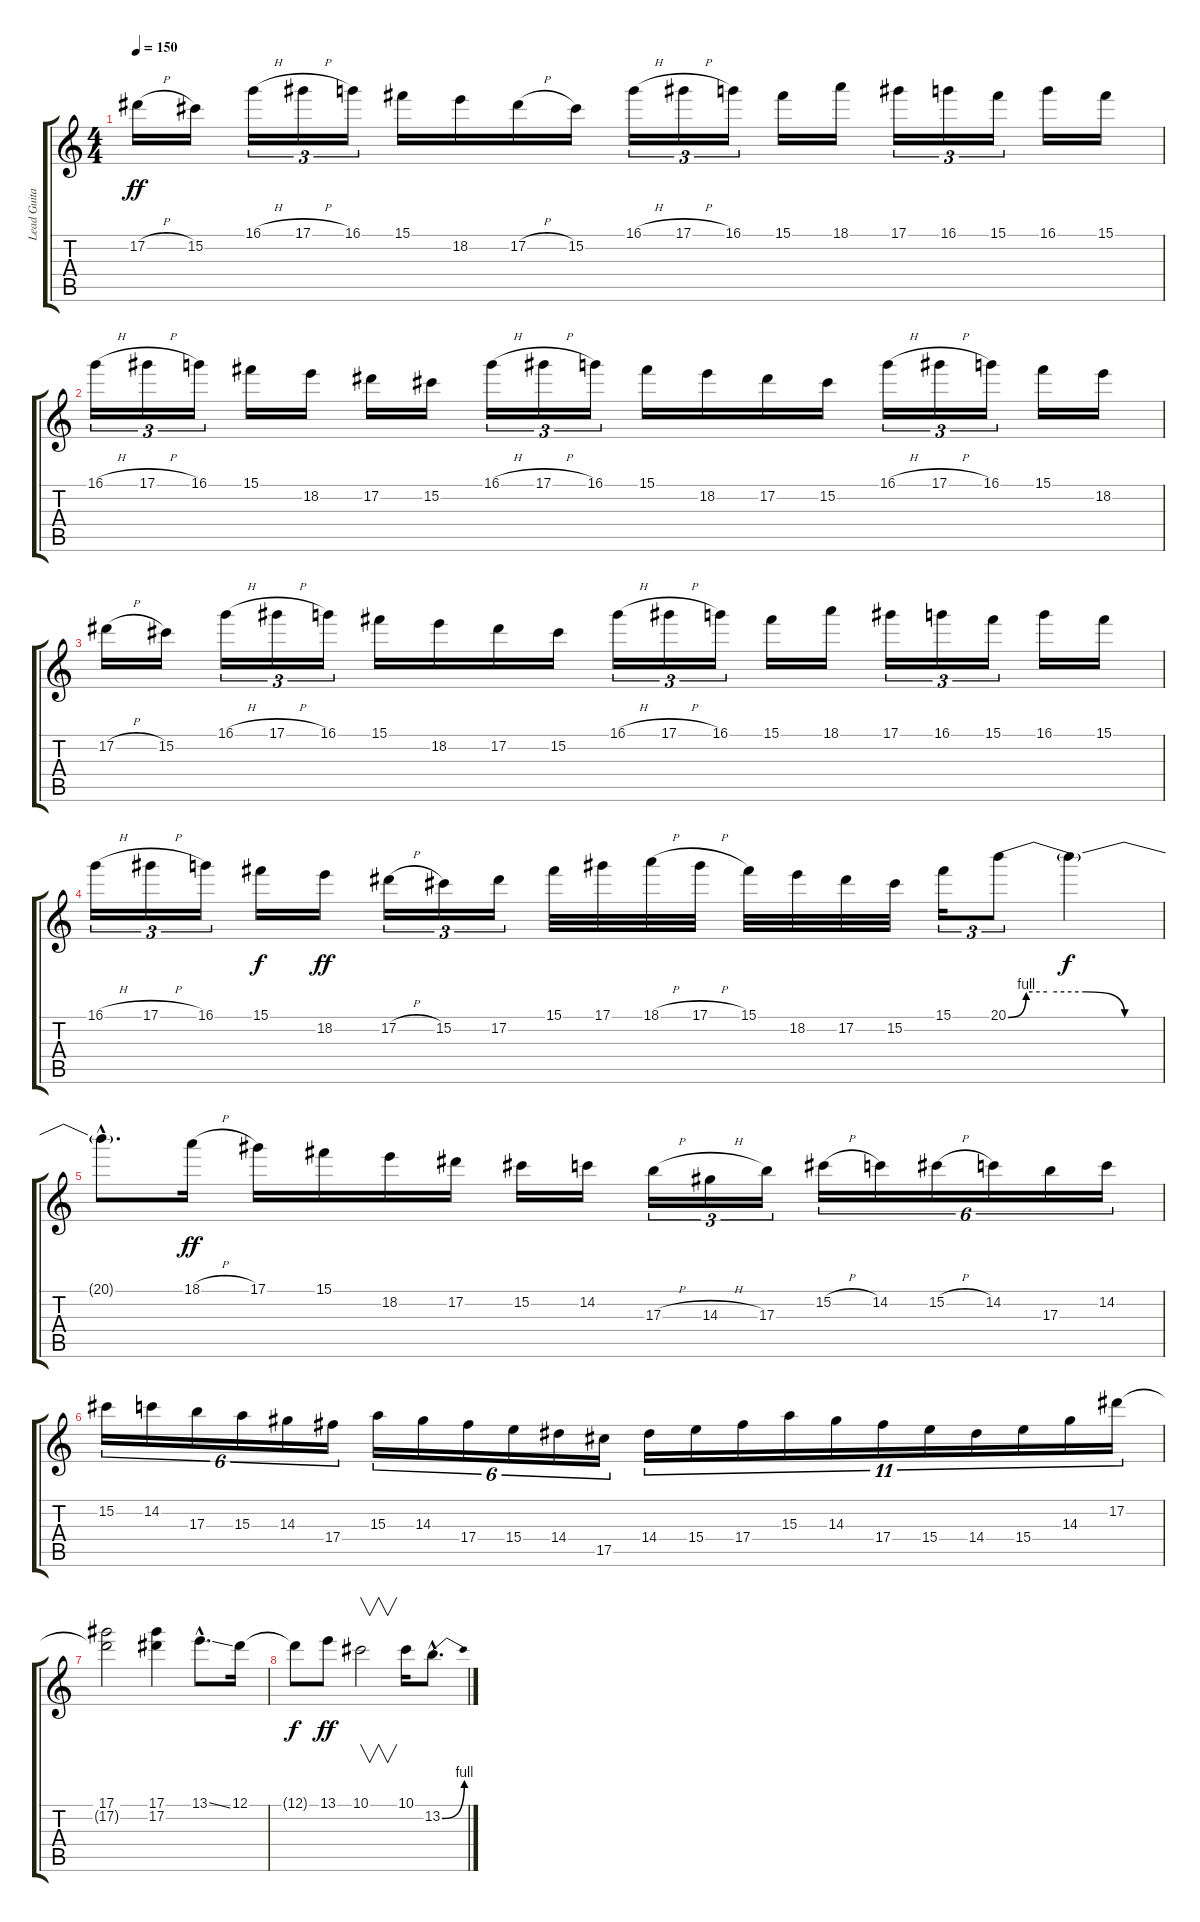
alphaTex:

\track ("Lead Guitar" "Lead Guita") {instrument overdrivenguitar}
\staff {score tabs}
\tuning (Eb4 Bb3 Gb3 Db3 Ab2 Eb2) {hide}
\ts (4 4)
\tempo 150
\clef g2
\ks c
17.2{h}.16{dy ff} 15.2.16 16.1{h}.16{tu (3 2)} 17.1{h}.16{tu (3 2)} 16.1.16{tu (3 2)} 15.1.16 18.2.16 17.2{h}.16 15.2.16 16.1{h}.16{tu (3 2)} 17.1{h}.16{tu (3 2)} 16.1.16{tu (3 2)} 15.1.16 18.1.16 17.1.16{tu (3 2)} 16.1.16{tu (3 2)} 15.1.16{tu (3 2)} 16.1.16 15.1.16 |
16.1{h}.16{tu (3 2)} 17.1{h}.16{tu (3 2)} 16.1.16{tu (3 2)} 15.1.16 18.2.16 17.2.16 15.2.16 16.1{h}.16{tu (3 2)} 17.1{h}.16{tu (3 2)} 16.1.16{tu (3 2)} 15.1.16 18.2.16 17.2.16 15.2.16 16.1{h}.16{tu (3 2)} 17.1{h}.16{tu (3 2)} 16.1.16{tu (3 2)} 15.1.16 18.2.16 |
17.2{h}.16 15.2.16 16.1{h}.16{tu (3 2)} 17.1{h}.16{tu (3 2)} 16.1.16{tu (3 2)} 15.1.16 18.2.16 17.2.16 15.2.16 16.1{h}.16{tu (3 2)} 17.1{h}.16{tu (3 2)} 16.1.16{tu (3 2)} 15.1.16 18.1.16 17.1.16{tu (3 2)} 16.1.16{tu (3 2)} 15.1.16{tu (3 2)} 16.1.16 15.1.16 |
16.1{h}.16{tu (3 2)} 17.1{h}.16{tu (3 2)} 16.1.16{tu (3 2)} 15.1.16{dy f} 18.2.16{dy ff} 17.2{h}.16{tu (3 2)} 15.2.16{tu (3 2)} 17.2.16{tu (3 2)} 15.1.32 17.1.32 18.1{h}.32 17.1{h}.32 15.1.32 18.2.32 17.2.32 15.2.32 15.1.16{tu (3 2)} 20.1{be (custom 0 0 7 4 15 4 30 4 45 0 60 0)}.8{tu (3 2)} 20.1{t}.4{dy f} |
20.1{hac t}.8{d} 18.1{h}.16{dy ff} 17.1.16 15.1.16 18.2.16 17.2.16 15.2.16 14.2.16 17.3{h}.16{tu (3 2)} 14.3{h}.16{tu (3 2)} 17.3.16{tu (3 2)} 15.2{h}.16{tu (6 4)} 14.2.16{tu (6 4)} 15.2{h}.16{tu (6 4)} 14.2.16{tu (6 4)} 17.3.16{tu (6 4)} 14.2.16{tu (6 4)} |
15.2.16{tu (6 4)} 14.2.16{tu (6 4)} 17.3.16{tu (6 4)} 15.3.16{tu (6 4)} 14.3.16{tu (6 4)} 17.4.16{tu (6 4)} 15.3.16{tu (6 4)} 14.3.16{tu (6 4)} 17.4.16{tu (6 4)} 15.4.16{tu (6 4)} 14.4.16{tu (6 4)} 17.5.16{tu (6 4)} 14.4.16{tu (11 8)} 15.4.16{tu (11 8)} 17.4.16{tu (11 8)} 15.3.16{tu (11 8)} 14.3.16{tu (11 8)} 17.4.16{tu (11 8)} 15.4.16{tu (11 8)} 14.4.16{tu (11 8)} 15.4.16{tu (11 8)} 14.3.16{tu (11 8)} 17.2.16{tu (11 8)} |
(17.1 17.2{t}).2 (17.1 17.2).4 13.1{ss hac}.8{d} 12.1.16 |
12.1{t}.8{dy f} 13.1.8{dy ff} 10.1.2{v} 10.1.16 13.2{be (bend 0 0 60 4) hac}.8{d}
